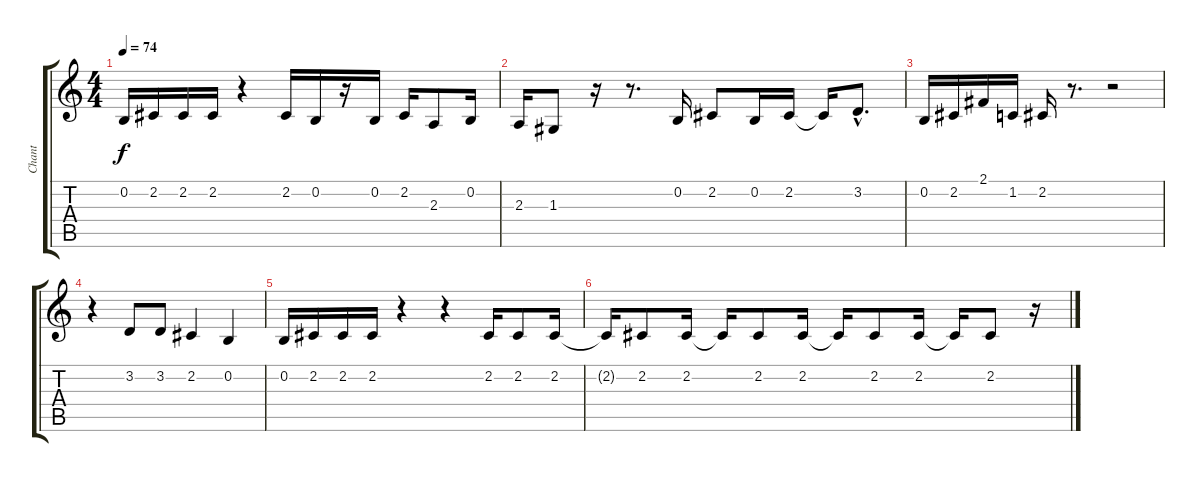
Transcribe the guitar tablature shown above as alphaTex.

\track ("Chant" "Chant") {instrument acousticgrandpiano}
\staff {score tabs}
\tuning (E4 B3 G3 D3 A2 E2) {hide}
\ts (4 4)
\tempo 74
\clef g2
\ks c
0.2.16{dy f} 2.2.16 2.2.16 2.2.16 r.4 2.2.16 0.2.16 r.16 0.2.16 2.2.16 2.3.8 0.2.16 |
2.3.16 1.3.8 r.16 r.8{d} 0.2.16 2.2.8 0.2.16 2.2.16 2.2{t}.16 3.2{hac}.8{d} |
0.2.16 2.2.16 2.1.16 1.2.16 2.2.16 r.8{d} r.2 |
r.4 3.2.8 3.2.8 2.2.4 0.2.4 |
0.2.16 2.2.16 2.2.16 2.2.16 r.4 r.4 2.2.16 2.2.8 2.2.16 |
2.2{t}.16 2.2.8 2.2.16 2.2{t}.16 2.2.8 2.2.16 2.2{t}.16 2.2.8 2.2.16 2.2{t}.16 2.2.8 r.16
